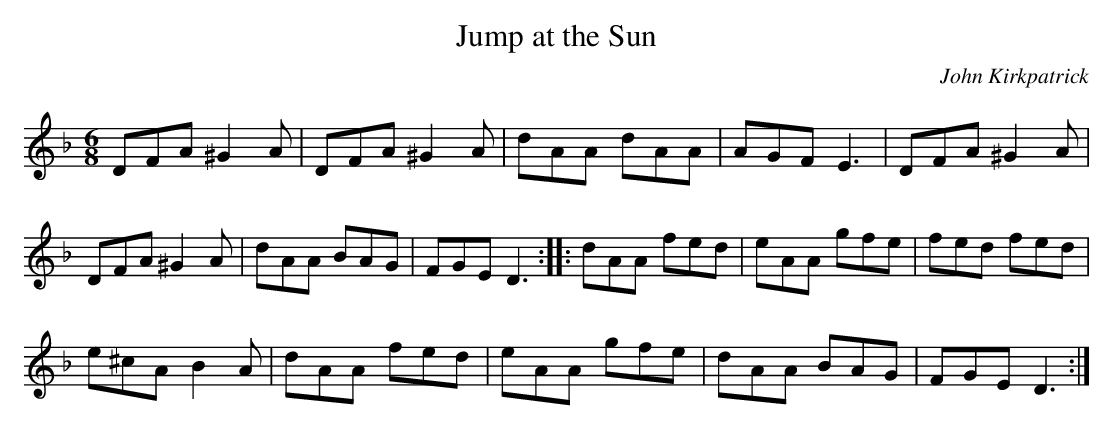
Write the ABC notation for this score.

X:1
T:Jump at the Sun
C:John Kirkpatrick
L:1/8
M:6/8
K:D minor
DFA ^G2A | DFA ^G2A | dAA dAA | AGF E3 | DFA ^G2A |
DFA ^G2A | dAA BAG | FGE D3 :: dAA fed | eAA gfe | fed fed |
e^cA B2A | dAA fed | eAA gfe | dAA BAG | FGE D3 :|
